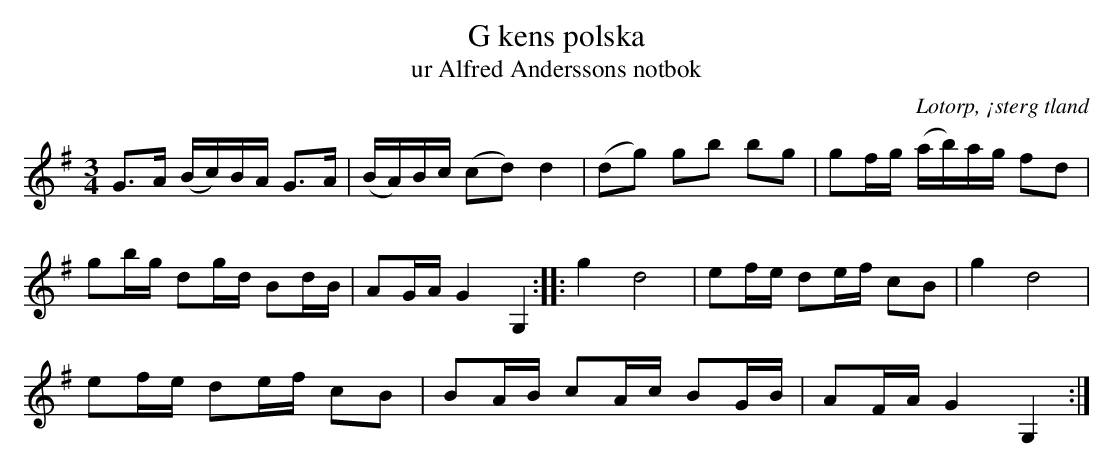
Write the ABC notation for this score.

X:1
T:G kens polska
T:ur Alfred Anderssons notbok
O:Lotorp, ¡sterg tland
L:1/16
M:3/4
K:G
G2>A2 (Bc)BA G2>A2 | (BA)Bc (c2d2) d4 | (d2g2) g2b2 b2g2 | g2fg (ab)ag f2d2 |
g2bg d2gd B2dB | A2GA G4 G,4 :: g4 d8 | e2fe d2ef c2B2 | g4 d8 |
e2fe d2ef c2B2 | B2AB c2Ac B2GB | A2FA G4 G,4 :|
